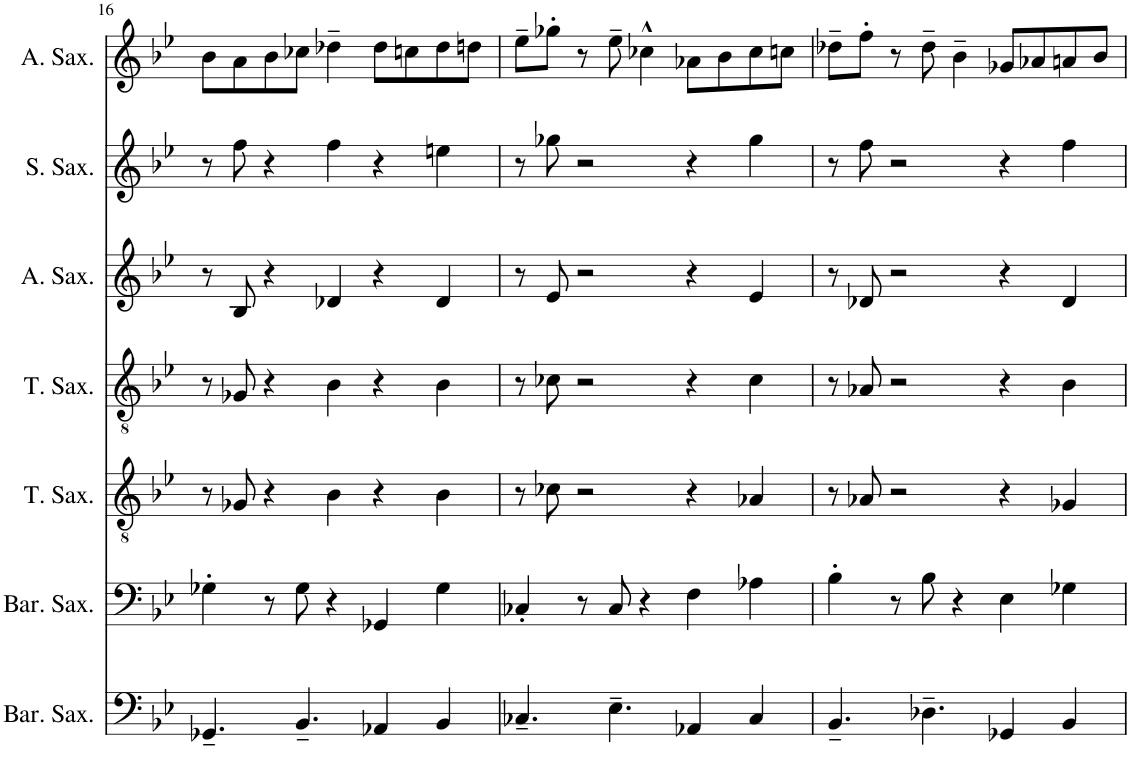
**kern	**kern	**kern	**kern	**kern	**kern	**kern
*part7	*part6	*part5	*part4	*part3	*part2	*part1
*staff7	*staff6	*staff5	*staff4	*staff3	*staff2	*staff1
*I"Baritone Saxophone	*I"Baritone Saxophone	*I"Tenor Saxophone	*I"Tenor Saxophone	*I"Alto Saxophone	*I"Soprano Saxophone	*I"Alto Saxophone
*I'Bar. Sax.	*I'Bar. Sax.	*I'T. Sax.	*I'T. Sax.	*I'A. Sax.	*I'S. Sax.	*I'A. Sax.
!!LO:PB:g=z
*clefF4	*clefF4	*clefGv2	*clefGv2	*clefG2	*clefG2	*clefG2
*ITrd12c21	*ITrd12c21	*ITrd8c14	*ITrd8c14	*ITrd5c9	*ITrd1c2	*ITrd5c9
*k[b-e-]	*k[b-e-]	*k[b-e-]	*k[b-e-]	*k[b-e-]	*k[b-e-]	*k[b-e-]
*M5/4	*M5/4	*M5/4	*M5/4	*M5/4	*M5/4	*M5/4
=16	=16	=16	=16	=16	=16	=16
4.GG-X~/	4G-X'\	8r	8r	8r	8r	8b-\L
.	.	8G-X/	8G-X/	8B-/	8ff\	8a\
.	8r	4r	4r	4r	4r	8b-\
4.BB-~/	8G-\	.	.	.	.	8cc-X\J
.	4r	4B-\	4B-\	4d-X/	4ff\	4dd-X~\
4AA-X/	4GG-X/	4r	4r	4r	4r	8dd-\L
.	.	.	.	.	.	8ccn\
4BB-/	4G-\	4B-\	4B-\	4d-/	4een\	8dd-\
.	.	.	.	.	.	8ddn\J
=17	=17	=17	=17	=17	=17	=17
4.C-X~/	4C-X'/	8r	8r	8r	8r	8ee-~\L
.	.	8c-X\	8c-X\	8e-/	8gg-X\	8gg-X'\J
.	8r	2r	2r	2r	2r	8r
4.E-~\	8C-/	.	.	.	.	8ee-~\
.	4r	.	.	.	.	4cc-X^^\
4AA-X/	4F\	4r	4r	4r	4r	8a-X\L
.	.	.	.	.	.	8b-\
4C-/	4A-X\	4A-X/	4c-\	4e-/	4gg-\	8cc-\
.	.	.	.	.	.	8ccn\J
=18	=18	=18	=18	=18	=18	=18
4.BB-~/	4B-'\	8r	8r	8r	8r	8dd-X~\L
.	.	8A-X/	8A-X/	8d-X/	8ff\	8ff'\J
.	8r	2r	2r	2r	2r	8r
4.D-X~\	8B-\	.	.	.	.	8dd-~\
.	4r	.	.	.	.	4b-~\
4GG-X/	4E-\	4r	4r	4r	4r	8g-X/L
.	.	.	.	.	.	8a-X/
4BB-/	4G-X\	4G-X/	4B-\	4d-/	4ff\	8an/
.	.	.	.	.	.	8b-/J
=	=	=	=	=	=	=
*-	*-	*-	*-	*-	*-	*-
